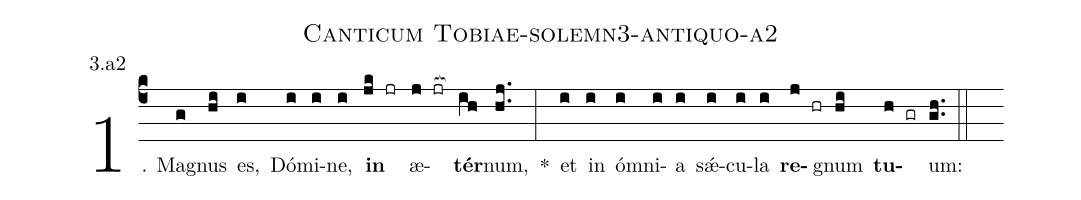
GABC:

name: Canticum Tobiae-solemn3-antiquo-a2;
annotation: 3.a2;
%%
(c4)1. Ma(g)gnus(hi) es,(i) Dó(i)mi(i)ne,(i) <b>in</b>(jk jr) æ(j jr[ocb:1{])<b>tér</b>(ih[ocb:0}])num,(hj..) *(:) et(i) in(i) óm(i)ni(i)a(i) sǽ(i)cu(i)la(i) <b>re</b>(j hr)gnum(hi) <b>tu</b>(h gr)um:(gh..) (::)
